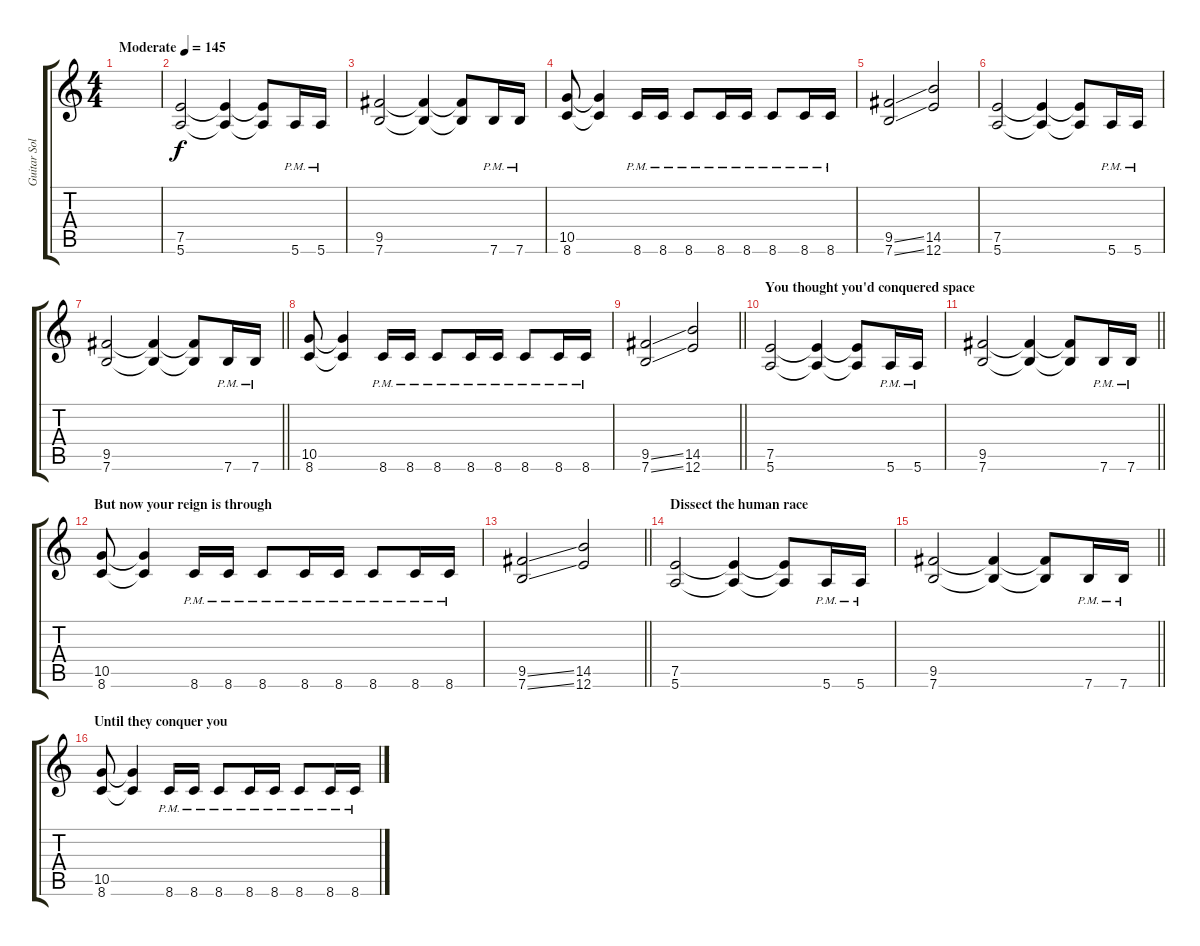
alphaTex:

\track ("Guitar Solo" "Guitar Sol") {instrument distortionguitar}
\staff {score tabs}
\tuning (E4 B3 G3 D3 A2 E2) {hide}
\ts (4 4)
\tempo (145 "Moderate")
\clef g2
\ks c
|
(7.5 5.6).2 (7.5{t} 5.6{t}).4 (7.5{t} 5.6{t}).8 5.6{pm}.16 5.6{pm}.16 |
(9.5 7.6).2 (9.5{t} 7.6{t}).4 (9.5{t} 7.6{t}).8 7.6{pm}.16 7.6{pm}.16 |
(10.5 8.6).8 (10.5{t} 8.6{t}).4 8.6{pm}.16 8.6{pm}.16 8.6{pm}.8 8.6{pm}.16 8.6{pm}.16 8.6{pm}.8 8.6{pm}.16 8.6{pm}.16 |
(9.5{ss} 7.6{ss}).2 (14.5 12.6).2 |
(7.5 5.6).2 (7.5{t} 5.6{t}).4 (7.5{t} 5.6{t}).8 5.6{pm}.16 5.6{pm}.16 |
\barLineRight lightlight
(9.5 7.6).2 (9.5{t} 7.6{t}).4 (9.5{t} 7.6{t}).8 7.6{pm}.16 7.6{pm}.16 |
(10.5 8.6).8 (10.5{t} 8.6{t}).4 8.6{pm}.16 8.6{pm}.16 8.6{pm}.8 8.6{pm}.16 8.6{pm}.16 8.6{pm}.8 8.6{pm}.16 8.6{pm}.16 |
\barLineRight lightlight
(9.5{ss} 7.6{ss}).2 (14.5 12.6).2 |
\section ("" "You thought you'd conquered space")
(7.5 5.6).2 (7.5{t} 5.6{t}).4 (7.5{t} 5.6{t}).8 5.6{pm}.16 5.6{pm}.16 |
\barLineRight lightlight
(9.5 7.6).2 (9.5{t} 7.6{t}).4 (9.5{t} 7.6{t}).8 7.6{pm}.16 7.6{pm}.16 |
\section ("" "But now your reign is through")
(10.5 8.6).8 (10.5{t} 8.6{t}).4 8.6{pm}.16 8.6{pm}.16 8.6{pm}.8 8.6{pm}.16 8.6{pm}.16 8.6{pm}.8 8.6{pm}.16 8.6{pm}.16 |
\barLineRight lightlight
(9.5{ss} 7.6{ss}).2 (14.5 12.6).2 |
\section ("" "Dissect the human race")
(7.5 5.6).2 (7.5{t} 5.6{t}).4 (7.5{t} 5.6{t}).8 5.6{pm}.16 5.6{pm}.16 |
\barLineRight lightlight
(9.5 7.6).2 (9.5{t} 7.6{t}).4 (9.5{t} 7.6{t}).8 7.6{pm}.16 7.6{pm}.16 |
\section ("" "Until they conquer you")
(10.5 8.6).8 (10.5{t} 8.6{t}).4 8.6{pm}.16 8.6{pm}.16 8.6{pm}.8 8.6{pm}.16 8.6{pm}.16 8.6{pm}.8 8.6{pm}.16 8.6{pm}.16
